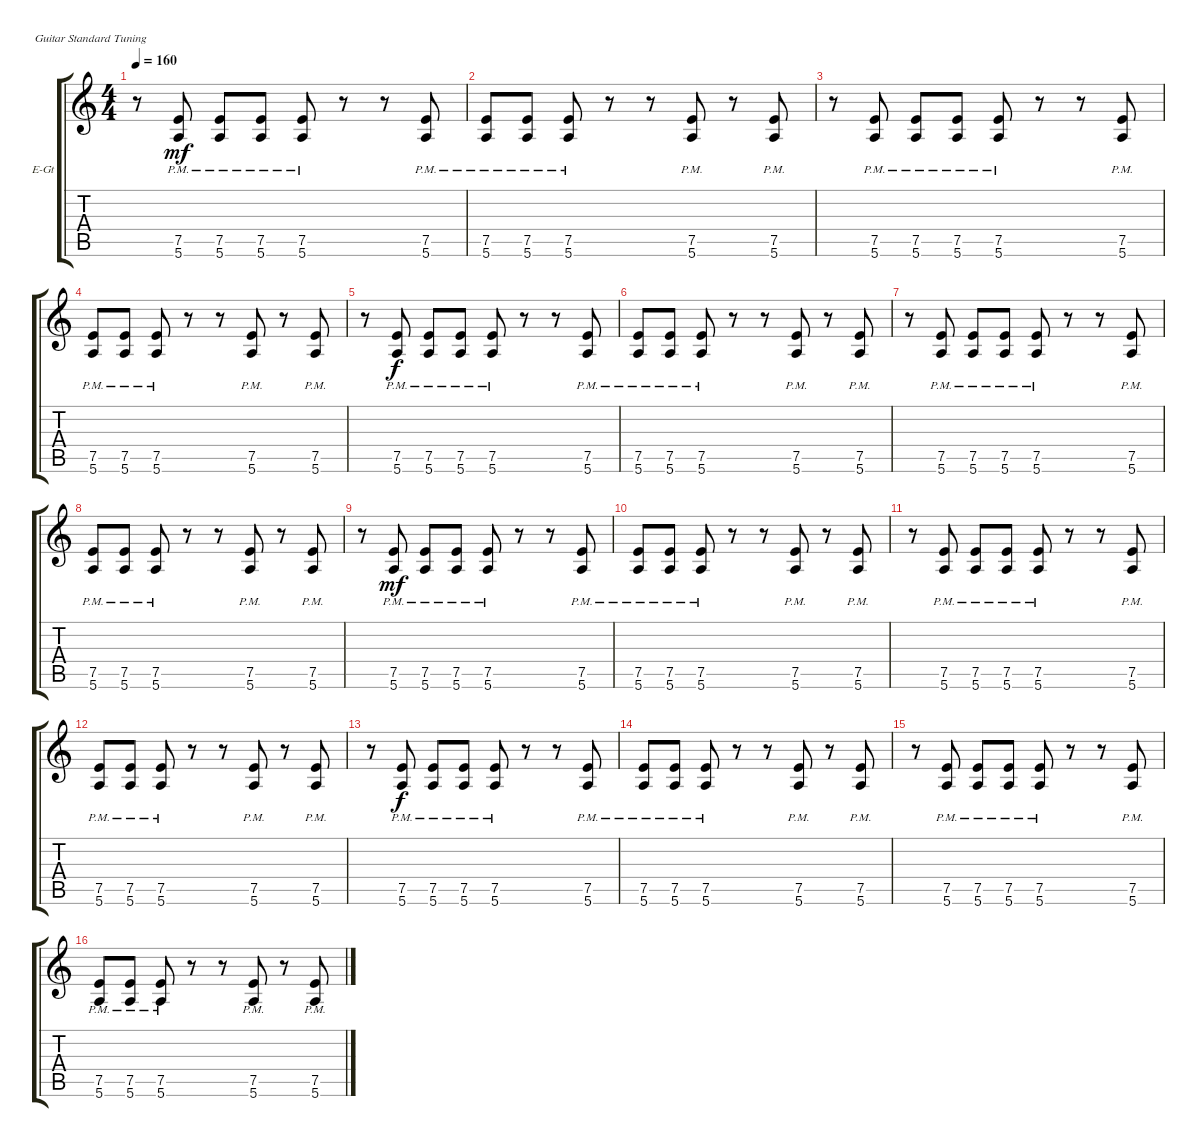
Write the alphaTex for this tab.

\defaultSystemsLayout 4
\bracketExtendMode groupsimilarinstruments
\firstSystemTrackNameOrientation horizontal
\otherSystemsTrackNameOrientation horizontal
\track ("Distortion Guitar #2" "E-Gt") {instrument distortionguitar}
\staff {score tabs}
\tuning (E4 B3 G3 D3 A2 E2)
\ts (4 4)
\tempo 160
\clef g2
\ks c
r.8{dy f} (5.6{pm} 7.5{pm}).8{dy mf} (5.6{pm} 7.5{pm}).8 (5.6{pm} 7.5{pm}).8 (5.6{pm} 7.5{pm}).8 r.8 r.8 (5.6{pm} 7.5{pm}).8 |
(5.6{pm} 7.5{pm}).8 (5.6{pm} 7.5{pm}).8 (5.6{pm} 7.5{pm}).8 r.8 r.8 (5.6{pm} 7.5{pm}).8 r.8 (5.6{pm} 7.5{pm}).8 |
r.8 (5.6{pm} 7.5{pm}).8 (5.6{pm} 7.5{pm}).8 (5.6{pm} 7.5{pm}).8 (5.6{pm} 7.5{pm}).8 r.8 r.8 (5.6{pm} 7.5{pm}).8 |
(5.6{pm} 7.5{pm}).8 (5.6{pm} 7.5{pm}).8 (5.6{pm} 7.5{pm}).8 r.8 r.8 (5.6{pm} 7.5{pm}).8 r.8 (5.6{pm} 7.5{pm}).8 |
r.8 (5.6{pm} 7.5{pm}).8{dy f} (5.6{pm} 7.5{pm}).8 (5.6{pm} 7.5{pm}).8 (5.6{pm} 7.5{pm}).8 r.8 r.8 (5.6{pm} 7.5{pm}).8 |
(5.6{pm} 7.5{pm}).8 (5.6{pm} 7.5{pm}).8 (5.6{pm} 7.5{pm}).8 r.8 r.8 (5.6{pm} 7.5{pm}).8 r.8 (5.6{pm} 7.5{pm}).8 |
r.8 (5.6{pm} 7.5{pm}).8 (5.6{pm} 7.5{pm}).8 (5.6{pm} 7.5{pm}).8 (5.6{pm} 7.5{pm}).8 r.8 r.8 (5.6{pm} 7.5{pm}).8 |
(5.6{pm} 7.5{pm}).8 (5.6{pm} 7.5{pm}).8 (5.6{pm} 7.5{pm}).8 r.8 r.8 (5.6{pm} 7.5{pm}).8 r.8 (5.6{pm} 7.5{pm}).8 |
r.8 (5.6{pm} 7.5{pm}).8{dy mf} (5.6{pm} 7.5{pm}).8 (5.6{pm} 7.5{pm}).8 (5.6{pm} 7.5{pm}).8 r.8 r.8 (5.6{pm} 7.5{pm}).8 |
(5.6{pm} 7.5{pm}).8 (5.6{pm} 7.5{pm}).8 (5.6{pm} 7.5{pm}).8 r.8 r.8 (5.6{pm} 7.5{pm}).8 r.8 (5.6{pm} 7.5{pm}).8 |
r.8 (5.6{pm} 7.5{pm}).8 (5.6{pm} 7.5{pm}).8 (5.6{pm} 7.5{pm}).8 (5.6{pm} 7.5{pm}).8 r.8 r.8 (5.6{pm} 7.5{pm}).8 |
(5.6{pm} 7.5{pm}).8 (5.6{pm} 7.5{pm}).8 (5.6{pm} 7.5{pm}).8 r.8 r.8 (5.6{pm} 7.5{pm}).8 r.8 (5.6{pm} 7.5{pm}).8 |
r.8 (5.6{pm} 7.5{pm}).8{dy f} (5.6{pm} 7.5{pm}).8 (5.6{pm} 7.5{pm}).8 (5.6{pm} 7.5{pm}).8 r.8 r.8 (5.6{pm} 7.5{pm}).8 |
(5.6{pm} 7.5{pm}).8 (5.6{pm} 7.5{pm}).8 (5.6{pm} 7.5{pm}).8 r.8 r.8 (5.6{pm} 7.5{pm}).8 r.8 (5.6{pm} 7.5{pm}).8 |
r.8 (5.6{pm} 7.5{pm}).8 (5.6{pm} 7.5{pm}).8 (5.6{pm} 7.5{pm}).8 (5.6{pm} 7.5{pm}).8 r.8 r.8 (5.6{pm} 7.5{pm}).8 |
(5.6{pm} 7.5{pm}).8 (5.6{pm} 7.5{pm}).8 (5.6{pm} 7.5{pm}).8 r.8 r.8 (5.6{pm} 7.5{pm}).8 r.8 (5.6{pm} 7.5{pm}).8
